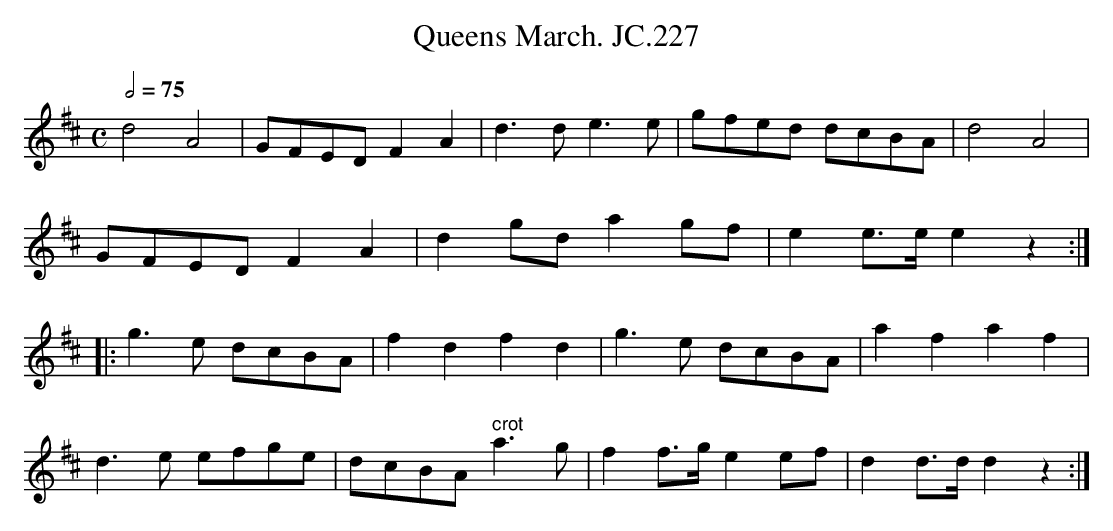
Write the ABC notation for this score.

X:1
T:Queens March. JC.227
M:C
L:1/8
Q:2/4=75
K:D
d4 A4|\\
GFED F2A2|d3d e3e|gfed dcBA|d4 A4|
GFED F2A2|d2gd a2gf|e2e>e e2z2:|
|:g3e dcBA|f2d2 f2d2|g3e dcBA|a2f2 a2f2|
d3e efge|dcBA" crot"a3g|f2f>g e2ef|d2d>d d2z2:|
